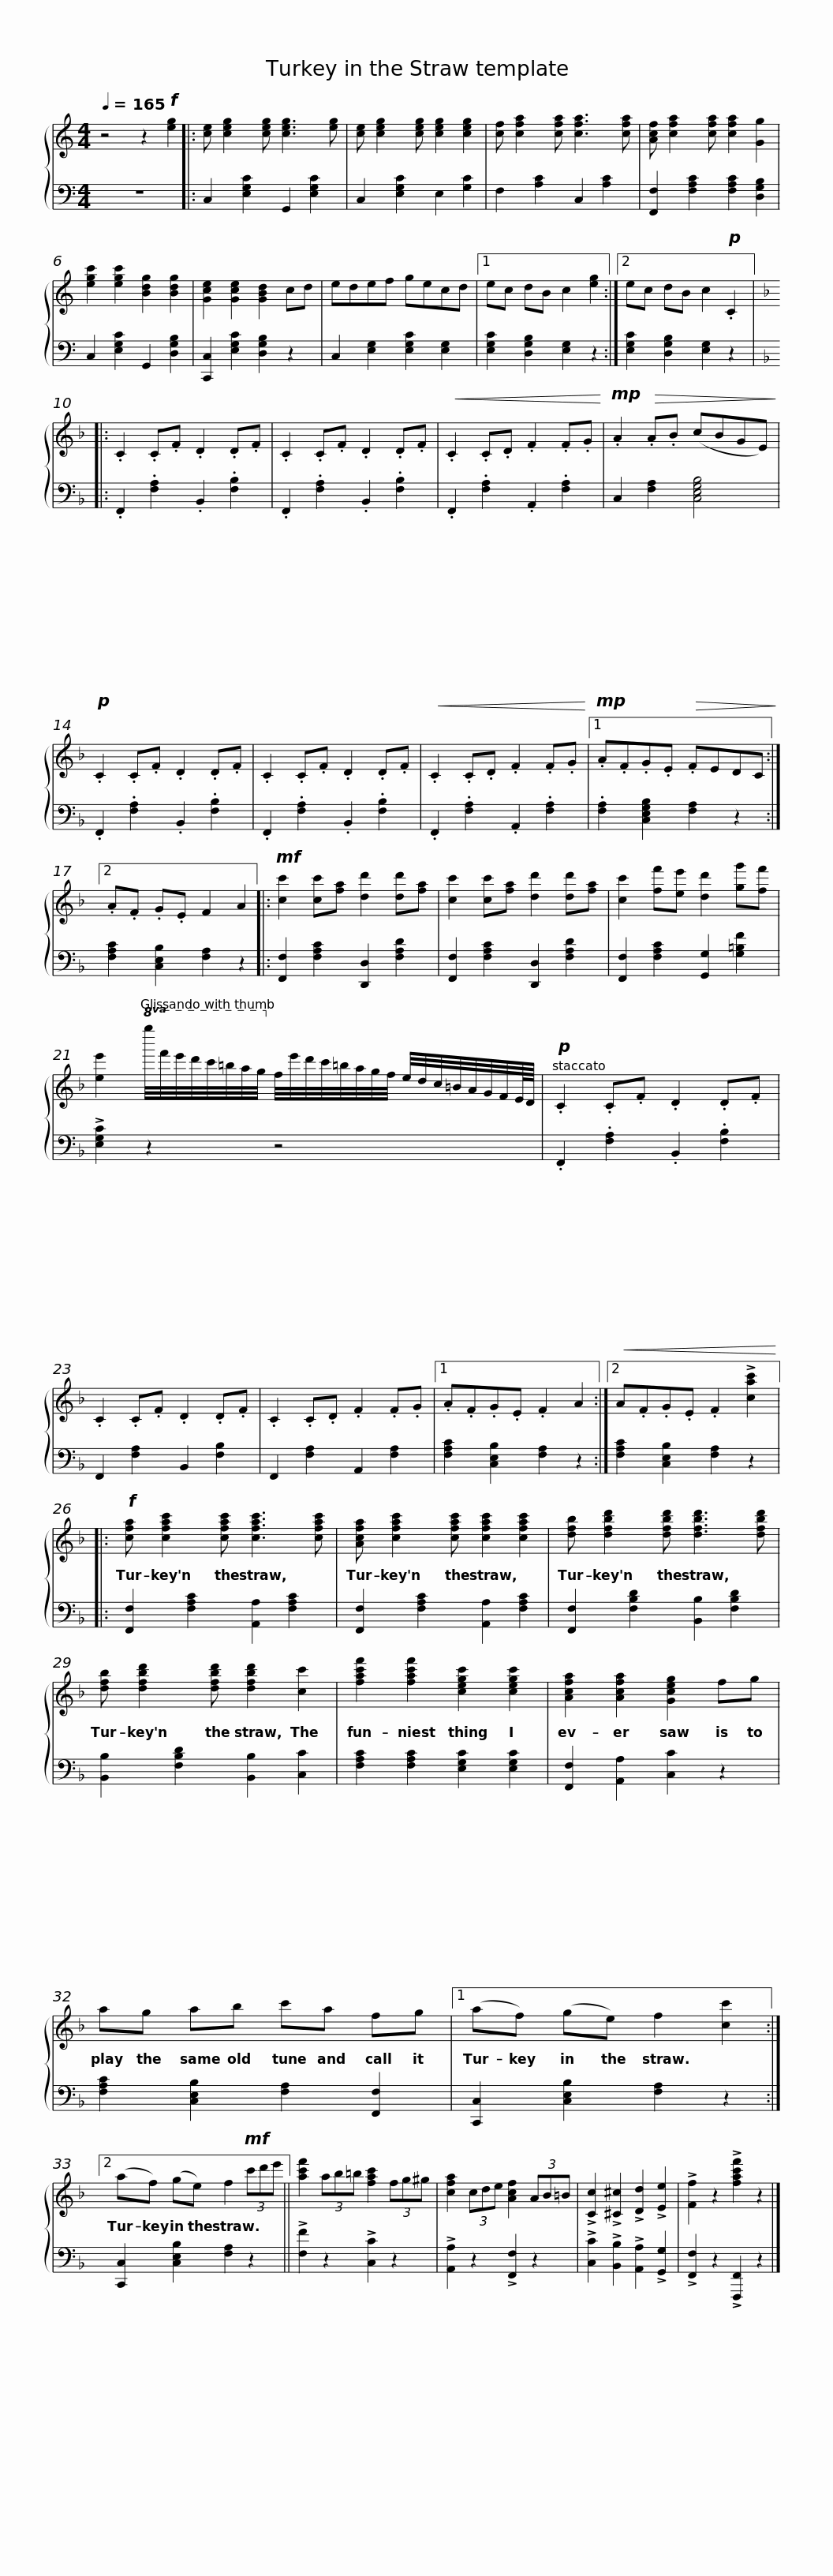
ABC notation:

X:1
%%score { 1 | 2 }
L:1/8
Q:1/4=165
M:4/4
I:linebreak $
K:C
V:1 treble
V:2 bass
V:1
 z4 z2!f! [eg]2 |: [ce] [ceg]2 [ceg] [ceg]3 [eg] | [ce] [ceg]2 [ceg] [ceg]2 [ceg]2 | [cf] [cfa]2 [cfa] [cfa]3 [cfa] | [Acf] [cfa]2 [cfa] [cfa]2 [Gg]2 | %5
 [egc']2 [egc']2 [Bdg]2 [Bdg]2 | [Gce]2 [Gce]2 [GBd]2 cd |$ edef gecd |1 ec dB c2 [eg]2 :|2 ec dB c2!p! .C2 |: %10
[K:F] .C2 .C.F .D2 .D.F | .C2 .C.F .D2 .D.F |!<(! .C2 .C.D .F2 .F.G!<)! |$!mp! .A2!>(! .A.B (cBGE)!>)! |!p! .C2 .C.F .D2 .D.F | %15
 .C2 .C.F .D2 .D.F |!<(! .C2 .C.D .F2 .F.G!<)! |1!mp! .A.F.G.E!>(! .FEDC!>)! :|2 .A.F .G.E F2 A2 |:$!mf! [cc']2 [cc'][fa] [dd']2 [dd'][fa] | %20
 [cc']2 [cc'][fa] [dd']2 [dd'][fa] | [cc']2 [ff'][ee'] [dd']2 [gg'][ff'] |$ [ee']2!8va(! g''/4f''/4e''/4d''/4c''/4=b'/4a'/4g'/4!8va)! f'/4e'/4d'/4c'/4=b/4a/4g/4f/4 e/4d/4c/4=B/4A/4G/4F/4E/8D/8 |!p! .C2 .C.F .D2 .D.F | .C2 .C.F .D2 .D.F |$ %25
 .C2 .C.D .F2 .F.G |1 .A.F.G.E .F2 A2 :|2!<(! A.F.G.E .F2 !>![cac']2!<)! |:!f! [cfa] [cfac']2 [cfac'] [cfac']3 [cfac'] | [Acfa] [cfac']2 [cfac'] [cfac']2 [cfac']2 |$ %30
 [dfb] [dfbd']2 [dfbd'] [dfbd']3 [dfbd'] | [dfb] [dfbd']2 [dfbd'] [dfbd']2 [cc']2 | [fac'f']2 [fac'f']2 [cegc']2 [cegc']2 | [Acfa]2 [Acfa]2 [Gceg]2 fg |$ ag ab c'a fg |1 %35
 (af) (ge) f2 [cc']2 :|2 (af) (ge) f2!mf! (3c'd'e' ||$ [ac'f']2 (3ab=b [fac']2 (3fg^g | [cfa]2 (3cde [Acf]2 (3AB=B | !>![Cc]2 !>![^C^c]2 !>![Dd]2 !>![Ee]2 | %40
 !>![Ff]2 z2 !>![fac'f']2 z2 |] %41
V:2
 z8 |: C,2 [E,G,C]2 G,,2 [E,G,C]2 | C,2 [E,G,C]2 E,2 [G,C]2 | F,2 [A,C]2 C,2 [A,C]2 | [F,,F,]2 [F,A,C]2 [F,A,C]2 [D,G,B,]2 | %5
 C,2 [E,G,C]2 G,,2 [D,G,B,]2 | [C,,C,]2 [E,G,C]2 [D,G,B,]2 z2 |$ C,2 [E,G,]2 [E,G,C]2 [E,G,]2 |1 [E,G,C]2 [D,G,B,]2 [E,G,]2 z2 :|2 [E,G,C]2 [D,G,B,]2 [E,G,]2 z2 |: %10
[K:F] .F,,2 .[F,A,]2 .B,,2 .[F,B,]2 | .F,,2 .[F,A,]2 .B,,2 .[F,B,]2 | .F,,2 .[F,A,]2 .A,,2 .[F,A,]2 |$ C,2 [F,A,]2 [C,E,G,B,]4 | .F,,2 .[F,A,]2 .B,,2 .[F,B,]2 | %15
 .F,,2 .[F,A,]2 .B,,2 .[F,B,]2 | .F,,2 .[F,A,]2 .A,,2 .[F,A,]2 |1 .[F,A,]2 [C,E,G,B,]2 [F,A,]2 z2 :|2 [F,A,C]2 [C,E,B,]2 [F,A,]2 z2 |:$ [F,,F,]2 [F,A,C]2 [D,,D,]2 [F,A,D]2 | %20
 [F,,F,]2 [F,A,C]2 [D,,D,]2 [F,A,D]2 | [F,,F,]2 [F,A,C]2 [G,,G,]2 [G,=B,F]2 |$ !>![E,G,C]2 z2 z4 | .F,,2 .[F,A,]2 .B,,2 .[F,B,]2 | F,,2 [F,A,]2 B,,2 [F,B,]2 |$ %25
 F,,2 [F,A,]2 A,,2 [F,A,]2 |1 [F,A,C]2 [C,E,B,]2 [F,A,]2 z2 :|2 [F,A,C]2 [C,E,B,]2 [F,A,]2 z2 |: [F,,F,]2 [F,A,C]2 [A,,A,]2 [F,A,C]2 | [F,,F,]2 [F,A,C]2 [A,,A,]2 [F,A,C]2 |$ %30
 [F,,F,]2 [F,B,D]2 [B,,B,]2 [F,B,D]2 | [B,,B,]2 [F,B,D]2 [B,,B,]2 [C,C]2 | [F,A,C]2 [F,A,C]2 [E,G,C]2 [E,G,C]2 | [F,,F,]2 [A,,A,]2 [C,C]2 z2 |$ [F,A,C]2 [C,E,B,]2 [F,A,]2 [F,,F,]2 |1 %35
 [C,,C,]2 [C,E,B,]2 [F,A,]2 z2 :|2 [C,,C,]2 [C,E,B,]2 [F,A,]2 z2 ||$ !>![F,F]2 z2 !>![C,C]2 z2 | !>![A,,A,]2 z2 !>![F,,F,]2 z2 | !>![C,C]2 !>![B,,B,]2 !>![A,,A,]2 !>![G,,G,]2 | %40
 !>![F,,F,]2 z2 !>![F,,,F,,]2 z2 |] %41
